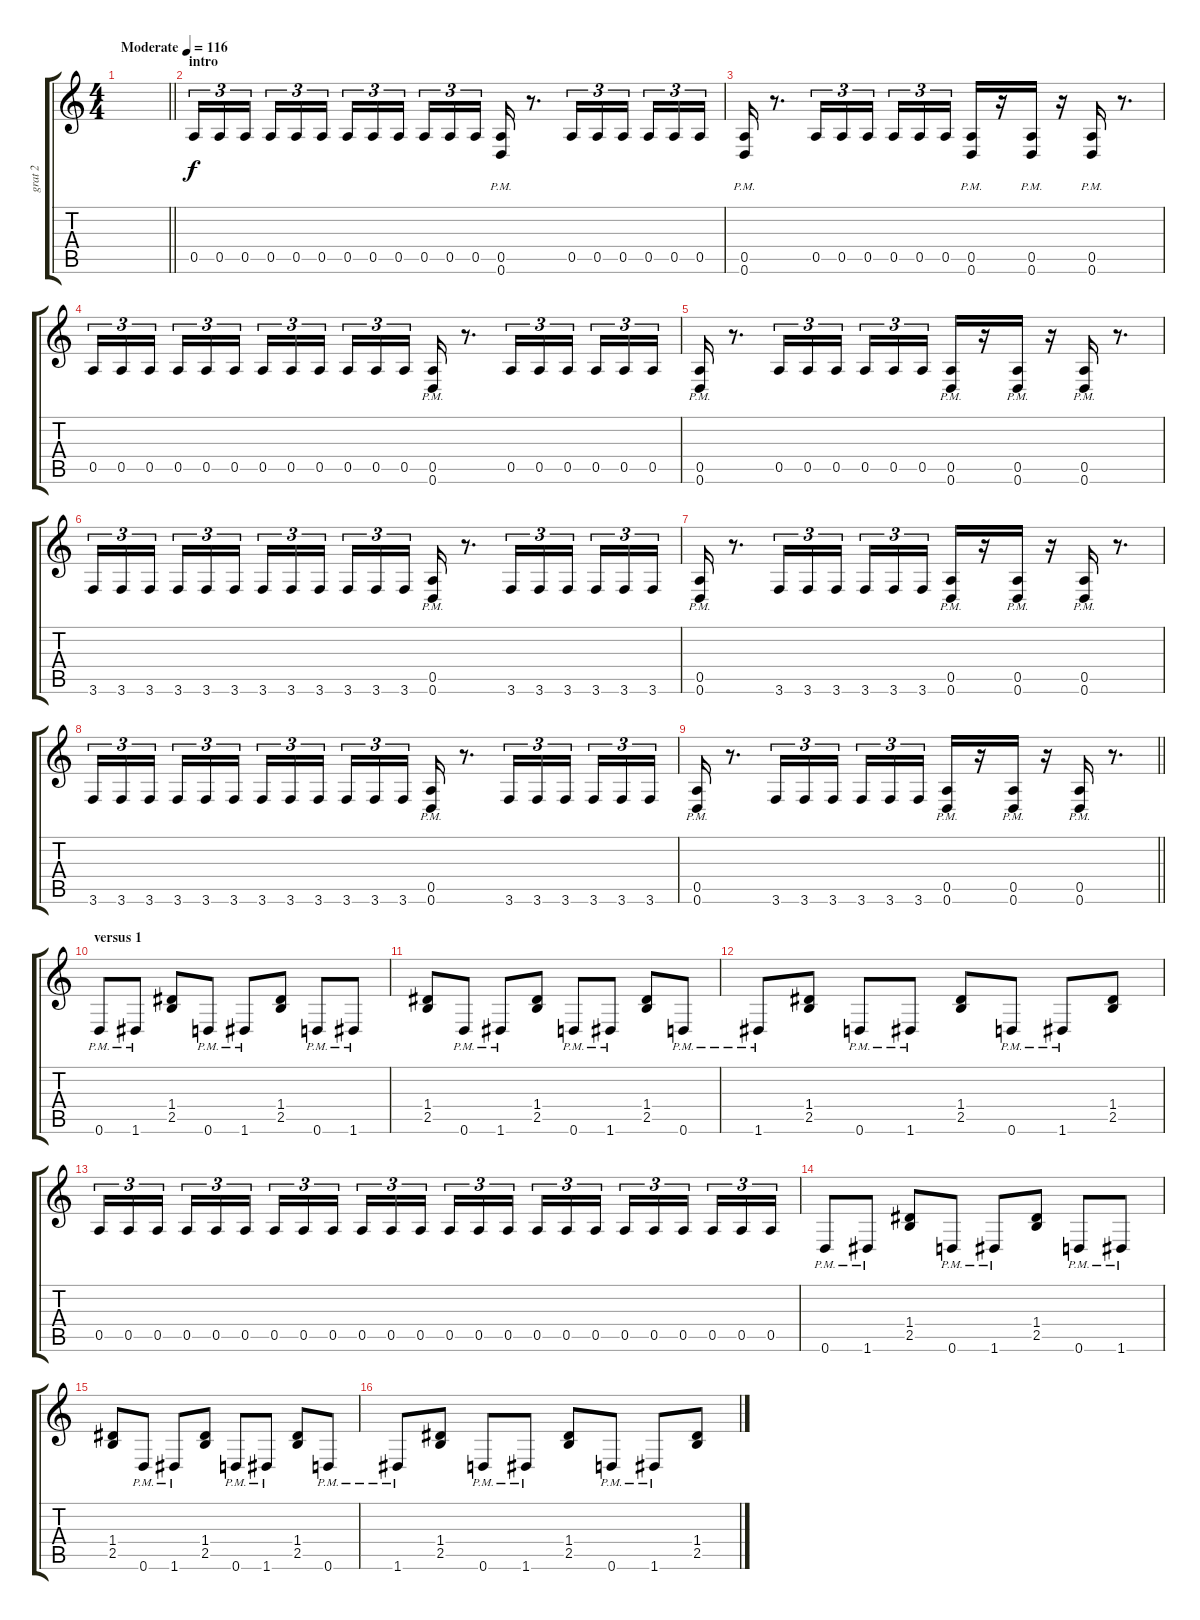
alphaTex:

\track ("grat 2" "grat 2") {instrument distortionguitar}
\staff {score tabs}
\tuning (E4 B3 G3 D3 A2 D2) {hide}
\ts (4 4)
\tempo (116 "Moderate")
\clef g2
\barLineRight lightlight
\ks c
|
\section ("" "intro")
0.5.16{tu (3 2)} 0.5.16{tu (3 2)} 0.5.16{tu (3 2) beam splitsecondary} 0.5.16{tu (3 2)} 0.5.16{tu (3 2)} 0.5.16{tu (3 2)} 0.5.16{tu (3 2)} 0.5.16{tu (3 2)} 0.5.16{tu (3 2) beam splitsecondary} 0.5.16{tu (3 2)} 0.5.16{tu (3 2)} 0.5.16{tu (3 2)} (0.5{pm} 0.6{pm}).16 r.8{d} 0.5.16{tu (3 2)} 0.5.16{tu (3 2)} 0.5.16{tu (3 2) beam splitsecondary} 0.5.16{tu (3 2)} 0.5.16{tu (3 2)} 0.5.16{tu (3 2)} |
(0.5{pm} 0.6{pm}).16 r.8{d} 0.5.16{tu (3 2)} 0.5.16{tu (3 2)} 0.5.16{tu (3 2) beam splitsecondary} 0.5.16{tu (3 2)} 0.5.16{tu (3 2)} 0.5.16{tu (3 2)} (0.5{pm} 0.6{pm}).16 r.16 (0.5{pm} 0.6{pm}).16 r.16 (0.5{pm} 0.6{pm}).16 r.8{d} |
0.5.16{tu (3 2)} 0.5.16{tu (3 2)} 0.5.16{tu (3 2) beam splitsecondary} 0.5.16{tu (3 2)} 0.5.16{tu (3 2)} 0.5.16{tu (3 2)} 0.5.16{tu (3 2)} 0.5.16{tu (3 2)} 0.5.16{tu (3 2) beam splitsecondary} 0.5.16{tu (3 2)} 0.5.16{tu (3 2)} 0.5.16{tu (3 2)} (0.5{pm} 0.6{pm}).16 r.8{d} 0.5.16{tu (3 2)} 0.5.16{tu (3 2)} 0.5.16{tu (3 2) beam splitsecondary} 0.5.16{tu (3 2)} 0.5.16{tu (3 2)} 0.5.16{tu (3 2)} |
(0.5{pm} 0.6{pm}).16 r.8{d} 0.5.16{tu (3 2)} 0.5.16{tu (3 2)} 0.5.16{tu (3 2) beam splitsecondary} 0.5.16{tu (3 2)} 0.5.16{tu (3 2)} 0.5.16{tu (3 2)} (0.5{pm} 0.6{pm}).16 r.16 (0.5{pm} 0.6{pm}).16 r.16 (0.5{pm} 0.6{pm}).16 r.8{d} |
3.6.16{tu (3 2)} 3.6.16{tu (3 2)} 3.6.16{tu (3 2) beam splitsecondary} 3.6.16{tu (3 2)} 3.6.16{tu (3 2)} 3.6.16{tu (3 2)} 3.6.16{tu (3 2)} 3.6.16{tu (3 2)} 3.6.16{tu (3 2) beam splitsecondary} 3.6.16{tu (3 2)} 3.6.16{tu (3 2)} 3.6.16{tu (3 2)} (0.5{pm} 0.6{pm}).16 r.8{d} 3.6.16{tu (3 2)} 3.6.16{tu (3 2)} 3.6.16{tu (3 2) beam splitsecondary} 3.6.16{tu (3 2)} 3.6.16{tu (3 2)} 3.6.16{tu (3 2)} |
(0.5{pm} 0.6{pm}).16 r.8{d} 3.6.16{tu (3 2)} 3.6.16{tu (3 2)} 3.6.16{tu (3 2) beam splitsecondary} 3.6.16{tu (3 2)} 3.6.16{tu (3 2)} 3.6.16{tu (3 2)} (0.5{pm} 0.6{pm}).16 r.16 (0.5{pm} 0.6{pm}).16 r.16 (0.5{pm} 0.6{pm}).16 r.8{d} |
3.6.16{tu (3 2)} 3.6.16{tu (3 2)} 3.6.16{tu (3 2) beam splitsecondary} 3.6.16{tu (3 2)} 3.6.16{tu (3 2)} 3.6.16{tu (3 2)} 3.6.16{tu (3 2)} 3.6.16{tu (3 2)} 3.6.16{tu (3 2) beam splitsecondary} 3.6.16{tu (3 2)} 3.6.16{tu (3 2)} 3.6.16{tu (3 2)} (0.5{pm} 0.6{pm}).16 r.8{d} 3.6.16{tu (3 2)} 3.6.16{tu (3 2)} 3.6.16{tu (3 2) beam splitsecondary} 3.6.16{tu (3 2)} 3.6.16{tu (3 2)} 3.6.16{tu (3 2)} |
\barLineRight lightlight
(0.5{pm} 0.6{pm}).16 r.8{d} 3.6.16{tu (3 2)} 3.6.16{tu (3 2)} 3.6.16{tu (3 2) beam splitsecondary} 3.6.16{tu (3 2)} 3.6.16{tu (3 2)} 3.6.16{tu (3 2)} (0.5{pm} 0.6{pm}).16 r.16 (0.5{pm} 0.6{pm}).16 r.16 (0.5{pm} 0.6{pm}).16 r.8{d} |
\section ("" "versus 1")
0.6{pm}.8 1.6{pm}.8 (1.4 2.5).8 0.6{pm}.8 1.6{pm}.8 (1.4 2.5).8 0.6{pm}.8 1.6{pm}.8 |
(1.4 2.5).8 0.6{pm}.8 1.6{pm}.8 (1.4 2.5).8 0.6{pm}.8 1.6{pm}.8 (1.4 2.5).8 0.6{pm}.8 |
1.6{pm}.8 (1.4 2.5).8 0.6{pm}.8 1.6{pm}.8 (1.4 2.5).8 0.6{pm}.8 1.6{pm}.8 (1.4 2.5).8 |
0.5.16{tu (3 2)} 0.5.16{tu (3 2)} 0.5.16{tu (3 2) beam splitsecondary} 0.5.16{tu (3 2)} 0.5.16{tu (3 2)} 0.5.16{tu (3 2)} 0.5.16{tu (3 2)} 0.5.16{tu (3 2)} 0.5.16{tu (3 2) beam splitsecondary} 0.5.16{tu (3 2)} 0.5.16{tu (3 2)} 0.5.16{tu (3 2)} 0.5.16{tu (3 2)} 0.5.16{tu (3 2)} 0.5.16{tu (3 2) beam splitsecondary} 0.5.16{tu (3 2)} 0.5.16{tu (3 2)} 0.5.16{tu (3 2)} 0.5.16{tu (3 2)} 0.5.16{tu (3 2)} 0.5.16{tu (3 2) beam splitsecondary} 0.5.16{tu (3 2)} 0.5.16{tu (3 2)} 0.5.16{tu (3 2)} |
0.6{pm}.8 1.6{pm}.8 (1.4 2.5).8 0.6{pm}.8 1.6{pm}.8 (1.4 2.5).8 0.6{pm}.8 1.6{pm}.8 |
(1.4 2.5).8 0.6{pm}.8 1.6{pm}.8 (1.4 2.5).8 0.6{pm}.8 1.6{pm}.8 (1.4 2.5).8 0.6{pm}.8 |
1.6{pm}.8 (1.4 2.5).8 0.6{pm}.8 1.6{pm}.8 (1.4 2.5).8 0.6{pm}.8 1.6{pm}.8 (1.4 2.5).8
